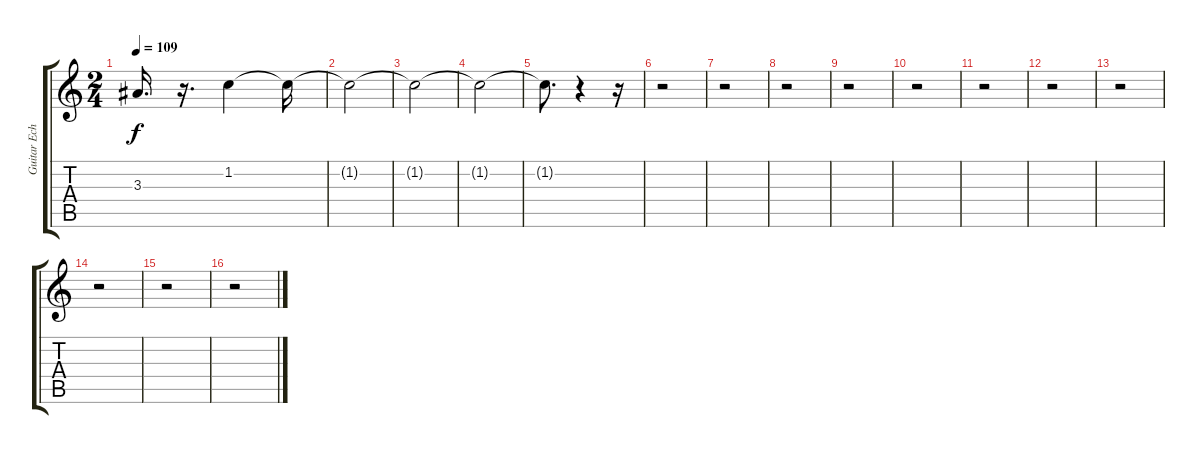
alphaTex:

\track ("Guitar Echo" "Guitar Ech") {instrument overdrivenguitar}
\staff {score tabs}
\tuning (E4 B3 G3 D3 A2 E2) {hide}
\ts (2 4)
\tempo 109
\clef g2
\ks c
3.3{t}.16{d dy f} r.16{d} 1.2.4 1.2{t}.16 |
1.2{t}.2 |
1.2{t}.2 |
1.2{t}.2 |
1.2{t}.8{d} r.4 r.16 |
r.2 |
r.2 |
r.2 |
r.2 |
r.2 |
r.2 |
r.2 |
r.2 |
r.2 |
r.2 |
r.2
